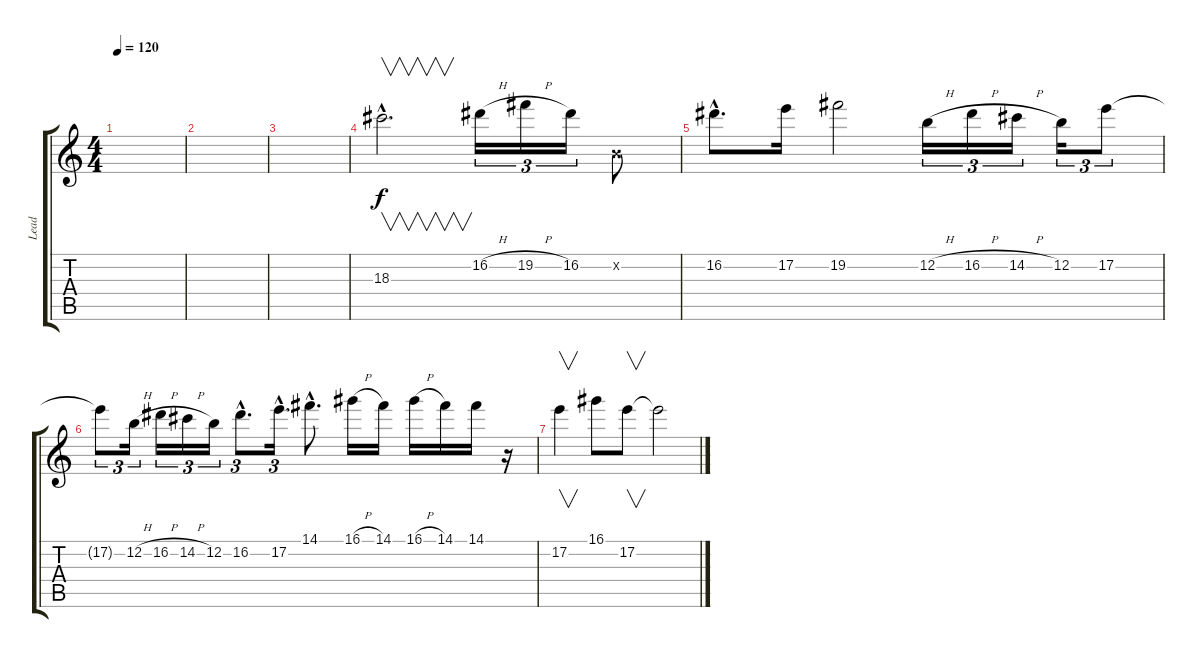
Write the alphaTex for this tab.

\track ("Lead" "Lead") {instrument distortionguitar}
\staff {score tabs}
\tuning (E4 B3 G3 D3 A2 E2) {hide}
\ts (4 4)
\tempo 120
\clef g2
\ks c
|
|
|
18.3{hac}.2{v d} 16.2{h}.16{tu (3 2)} 19.2{h}.16{tu (3 2)} 16.2.16{tu (3 2)} 0.2{x}.8 |
16.2{hac}.8{d} 17.2.16 19.2.2 12.2{h}.16{tu (3 2)} 16.2{h}.16{tu (3 2)} 14.2{h}.16{tu (3 2)} 12.2.16{tu (3 2)} 17.2.8{tu (3 2)} |
17.2{t}.8{tu (3 2)} 12.2{h}.16{tu (3 2)} 16.2{h}.16{tu (3 2)} 14.2{h}.16{tu (3 2)} 12.2.16{tu (3 2)} 16.2{hac}.8{d tu (3 2)} 17.2{hac}.16{d tu (3 2)} 14.1{hac}.8{d} 16.1{h}.16 14.1.16 16.1{h}.16 14.1.16 14.1.16 r.16 |
17.2.4{v} 16.1.8 17.2.8{v} 17.2{t}.2
